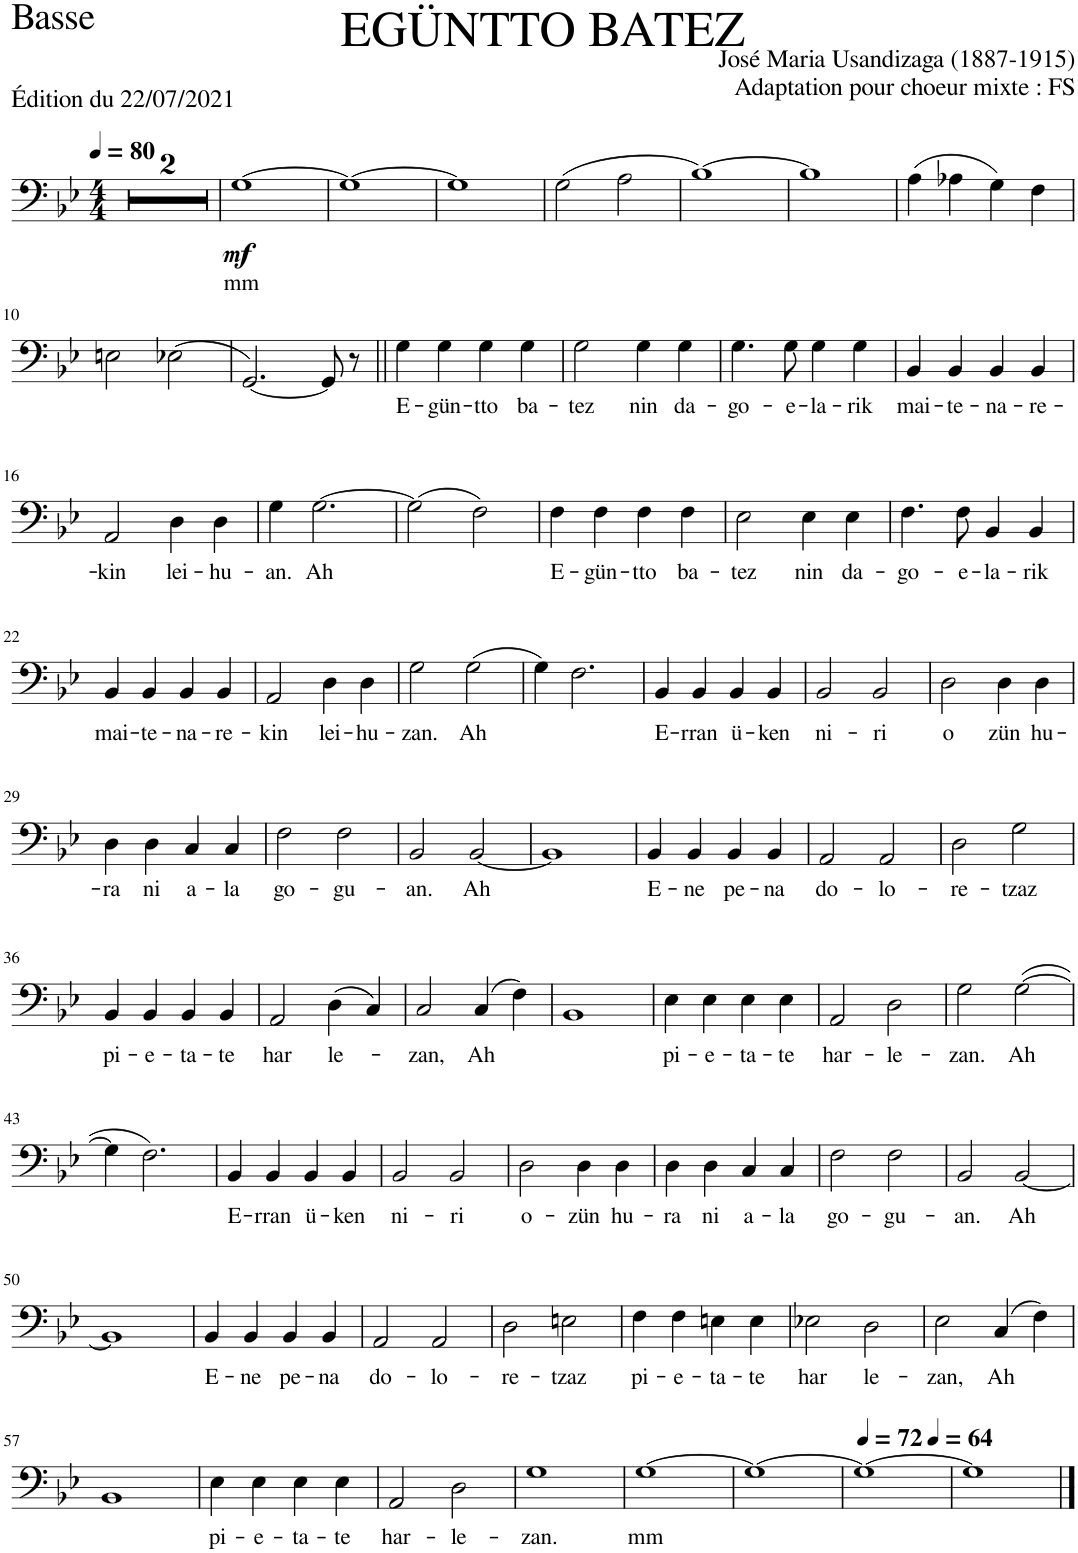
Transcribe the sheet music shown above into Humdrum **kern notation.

**kern	**text	**dynam
*part1	*part1	*part1
*staff1	*staff1	*staff1
*I"Basse	*	*
*I'B.	*	*
*clefF4	*	*
*k[b-e-]	*	*
*M4/4	*	*
*MM80	*	*
=1	=1	=1
1r	.	.
=2	=2	=2
1r	.	.
=3	=3	=3
!	!LO:LY:b	!LO:DY:b
[1G	mm	mf
=4	=4	=4
1G_	.	.
=5	=5	=5
1G]	.	.
=6	=6	=6
(2G\	.	.
2A\	.	.
=7	=7	=7
[1B-)	.	.
=8	=8	=8
1B-]	.	.
=9	=9	=9
(4A\	.	.
4A-X\	.	.
4G\)	.	.
4F\	.	.
!!LO:LB:g=z
=10	=10	=10
2En\	.	.
(2E-X\	.	.
=11	=11	=11
[2.GG/)	.	.
8GG/]	.	.
8r	.	.
=12||	=12||	=12||
!	!LO:LY:b	!
4G\	E-	.
!	!LO:LY:b	!
4G\	-gün-	.
!	!LO:LY:b	!
4G\	-tto	.
!	!LO:LY:b	!
4G\	ba-	.
=13	=13	=13
!	!LO:LY:b	!
2G\	-tez	.
!	!LO:LY:b	!
4G\	nin	.
!	!LO:LY:b	!
4G\	da-	.
=14	=14	=14
!	!LO:LY:b	!
4.G\	-go-	.
!	!LO:LY:b	!
8G\	-e-	.
!	!LO:LY:b	!
4G\	-la-	.
!	!LO:LY:b	!
4G\	-rik	.
=15	=15	=15
!	!LO:LY:b	!
4BB-/	mai-	.
!	!LO:LY:b	!
4BB-/	-te-	.
!	!LO:LY:b	!
4BB-/	-na-	.
!	!LO:LY:b	!
4BB-/	-re-	.
!!LO:LB:g=z
=16	=16	=16
!	!LO:LY:b	!
2AA/	-kin	.
!	!LO:LY:b	!
4D\	lei-	.
!	!LO:LY:b	!
4D\	-hu-	.
=17	=17	=17
!	!LO:LY:b	!
4G\	-an.	.
!	!LO:LY:b	!
[2.G\	Ah	.
=18	=18	=18
(2G\]	.	.
2F\)	.	.
=19	=19	=19
!	!LO:LY:b	!
4F\	E-	.
!	!LO:LY:b	!
4F\	-gün-	.
!	!LO:LY:b	!
4F\	-tto	.
!	!LO:LY:b	!
4F\	ba-	.
=20	=20	=20
!	!LO:LY:b	!
2E-\	-tez	.
!	!LO:LY:b	!
4E-\	nin	.
!	!LO:LY:b	!
4E-\	da-	.
=21	=21	=21
!	!LO:LY:b	!
4.F\	-go-	.
!	!LO:LY:b	!
8F\	-e-	.
!	!LO:LY:b	!
4BB-/	-la-	.
!	!LO:LY:b	!
4BB-/	-rik	.
!!LO:LB:g=z
=22	=22	=22
!	!LO:LY:b	!
4BB-/	mai-	.
!	!LO:LY:b	!
4BB-/	-te-	.
!	!LO:LY:b	!
4BB-/	-na-	.
!	!LO:LY:b	!
4BB-/	-re-	.
=23	=23	=23
!	!LO:LY:b	!
2AA/	-kin	.
!	!LO:LY:b	!
4D\	lei-	.
!	!LO:LY:b	!
4D\	-hu-	.
=24	=24	=24
!	!LO:LY:b	!
2G\	-zan.	.
!	!LO:LY:b	!
(2G\	Ah	.
=25	=25	=25
4G\)	.	.
2.F\	.	.
=26	=26	=26
!	!LO:LY:b	!
4BB-/	E-	.
!	!LO:LY:b	!
4BB-/	-rran	.
!	!LO:LY:b	!
4BB-/	ü-	.
!	!LO:LY:b	!
4BB-/	-ken	.
=27	=27	=27
!	!LO:LY:b	!
2BB-/	ni-	.
!	!LO:LY:b	!
2BB-/	-ri	.
=28	=28	=28
!	!LO:LY:b	!
2D\	o	.
!	!LO:LY:b	!
4D\	-zün	.
!	!LO:LY:b	!
4D\	hu-	.
!!LO:LB:g=z
=29	=29	=29
!	!LO:LY:b	!
4D\	-ra	.
!	!LO:LY:b	!
4D\	ni	.
!	!LO:LY:b	!
4C/	a-	.
!	!LO:LY:b	!
4C/	-la	.
=30	=30	=30
!	!LO:LY:b	!
2F\	go-	.
!	!LO:LY:b	!
2F\	-gu-	.
=31	=31	=31
!	!LO:LY:b	!
2BB-/	-an.	.
!	!LO:LY:b	!
[2BB-/	Ah	.
=32	=32	=32
1BB-]	.	.
=33	=33	=33
!	!LO:LY:b	!
4BB-/	E-	.
!	!LO:LY:b	!
4BB-/	-ne	.
!	!LO:LY:b	!
4BB-/	pe-	.
!	!LO:LY:b	!
4BB-/	-na	.
=34	=34	=34
!	!LO:LY:b	!
2AA/	do-	.
!	!LO:LY:b	!
2AA/	-lo-	.
=35	=35	=35
!	!LO:LY:b	!
2D\	-re-	.
!	!LO:LY:b	!
2G\	-tzaz	.
!!LO:LB:g=z
=36	=36	=36
!	!LO:LY:b	!
4BB-/	pi-	.
!	!LO:LY:b	!
4BB-/	-e-	.
!	!LO:LY:b	!
4BB-/	-ta-	.
!	!LO:LY:b	!
4BB-/	-te	.
=37	=37	=37
!	!LO:LY:b	!
2AA/	har	.
!	!LO:LY:b	!
(4D\	le-	.
4C/)	.	.
=38	=38	=38
!	!LO:LY:b	!
2C/	-zan,	.
!	!LO:LY:b	!
(4C/	Ah	.
4F\)	.	.
=39	=39	=39
1BB-	.	.
=40	=40	=40
!	!LO:LY:b	!
4E-\	pi-	.
!	!LO:LY:b	!
4E-\	-e-	.
!	!LO:LY:b	!
4E-\	-ta-	.
!	!LO:LY:b	!
4E-\	-te	.
=41	=41	=41
!	!LO:LY:b	!
2AA/	har-	.
!	!LO:LY:b	!
2D\	-le-	.
=42	=42	=42
!	!LO:LY:b	!
2G\	-zan.	.
!	!LO:LY:b	!
([2G\	Ah	.
!!LO:LB:g=z
=43	=43	=43
4G\]	.	.
2.F\)	.	.
=44	=44	=44
!	!LO:LY:b	!
4BB-/	E-	.
!	!LO:LY:b	!
4BB-/	-rran	.
!	!LO:LY:b	!
4BB-/	ü-	.
!	!LO:LY:b	!
4BB-/	-ken	.
=45	=45	=45
!	!LO:LY:b	!
2BB-/	ni-	.
!	!LO:LY:b	!
2BB-/	-ri	.
=46	=46	=46
!	!LO:LY:b	!
2D\	o-	.
!	!LO:LY:b	!
4D\	-zün	.
!	!LO:LY:b	!
4D\	hu-	.
=47	=47	=47
!	!LO:LY:b	!
4D\	-ra	.
!	!LO:LY:b	!
4D\	ni	.
!	!LO:LY:b	!
4C/	a-	.
!	!LO:LY:b	!
4C/	-la	.
=48	=48	=48
!	!LO:LY:b	!
2F\	go-	.
!	!LO:LY:b	!
2F\	-gu-	.
=49	=49	=49
!	!LO:LY:b	!
2BB-/	-an.	.
!	!LO:LY:b	!
[2BB-/	Ah	.
!!LO:LB:g=z
=50	=50	=50
1BB-]	.	.
=51	=51	=51
!	!LO:LY:b	!
4BB-/	E-	.
!	!LO:LY:b	!
4BB-/	-ne	.
!	!LO:LY:b	!
4BB-/	pe-	.
!	!LO:LY:b	!
4BB-/	-na	.
=52	=52	=52
!	!LO:LY:b	!
2AA/	do-	.
!	!LO:LY:b	!
2AA/	-lo-	.
=53	=53	=53
!	!LO:LY:b	!
2D\	-re-	.
!	!LO:LY:b	!
2En\	-tzaz	.
=54	=54	=54
!	!LO:LY:b	!
4F\	pi-	.
!	!LO:LY:b	!
4F\	-e-	.
!	!LO:LY:b	!
4En\	-ta-	.
!	!LO:LY:b	!
4E\	-te	.
=55	=55	=55
!	!LO:LY:b	!
2E-X\	har	.
!	!LO:LY:b	!
2D\	le-	.
=56	=56	=56
!	!LO:LY:b	!
2E-\	-zan,	.
!	!LO:LY:b	!
(4C/	Ah	.
4F\)	.	.
!!LO:LB:g=z
=57	=57	=57
1BB-	.	.
=58	=58	=58
!	!LO:LY:b	!
4E-\	pi-	.
!	!LO:LY:b	!
4E-\	-e-	.
!	!LO:LY:b	!
4E-\	-ta-	.
!	!LO:LY:b	!
4E-\	-te	.
=59	=59	=59
!	!LO:LY:b	!
2AA/	har-	.
!	!LO:LY:b	!
2D\	-le-	.
=60	=60	=60
!	!LO:LY:b	!
1G	-zan.	.
=61	=61	=61
!	!LO:LY:b	!
[1G	mm	.
=62	=62	=62
1G_	.	.
=63	=63	=63
*MM72	*	*
*^	*	*
1G_	2.ryy	.	.
*MM64	*	*	*
.	4ryy	.	.
*v	*v	*	*
=	=	=
*-	*-	*-
